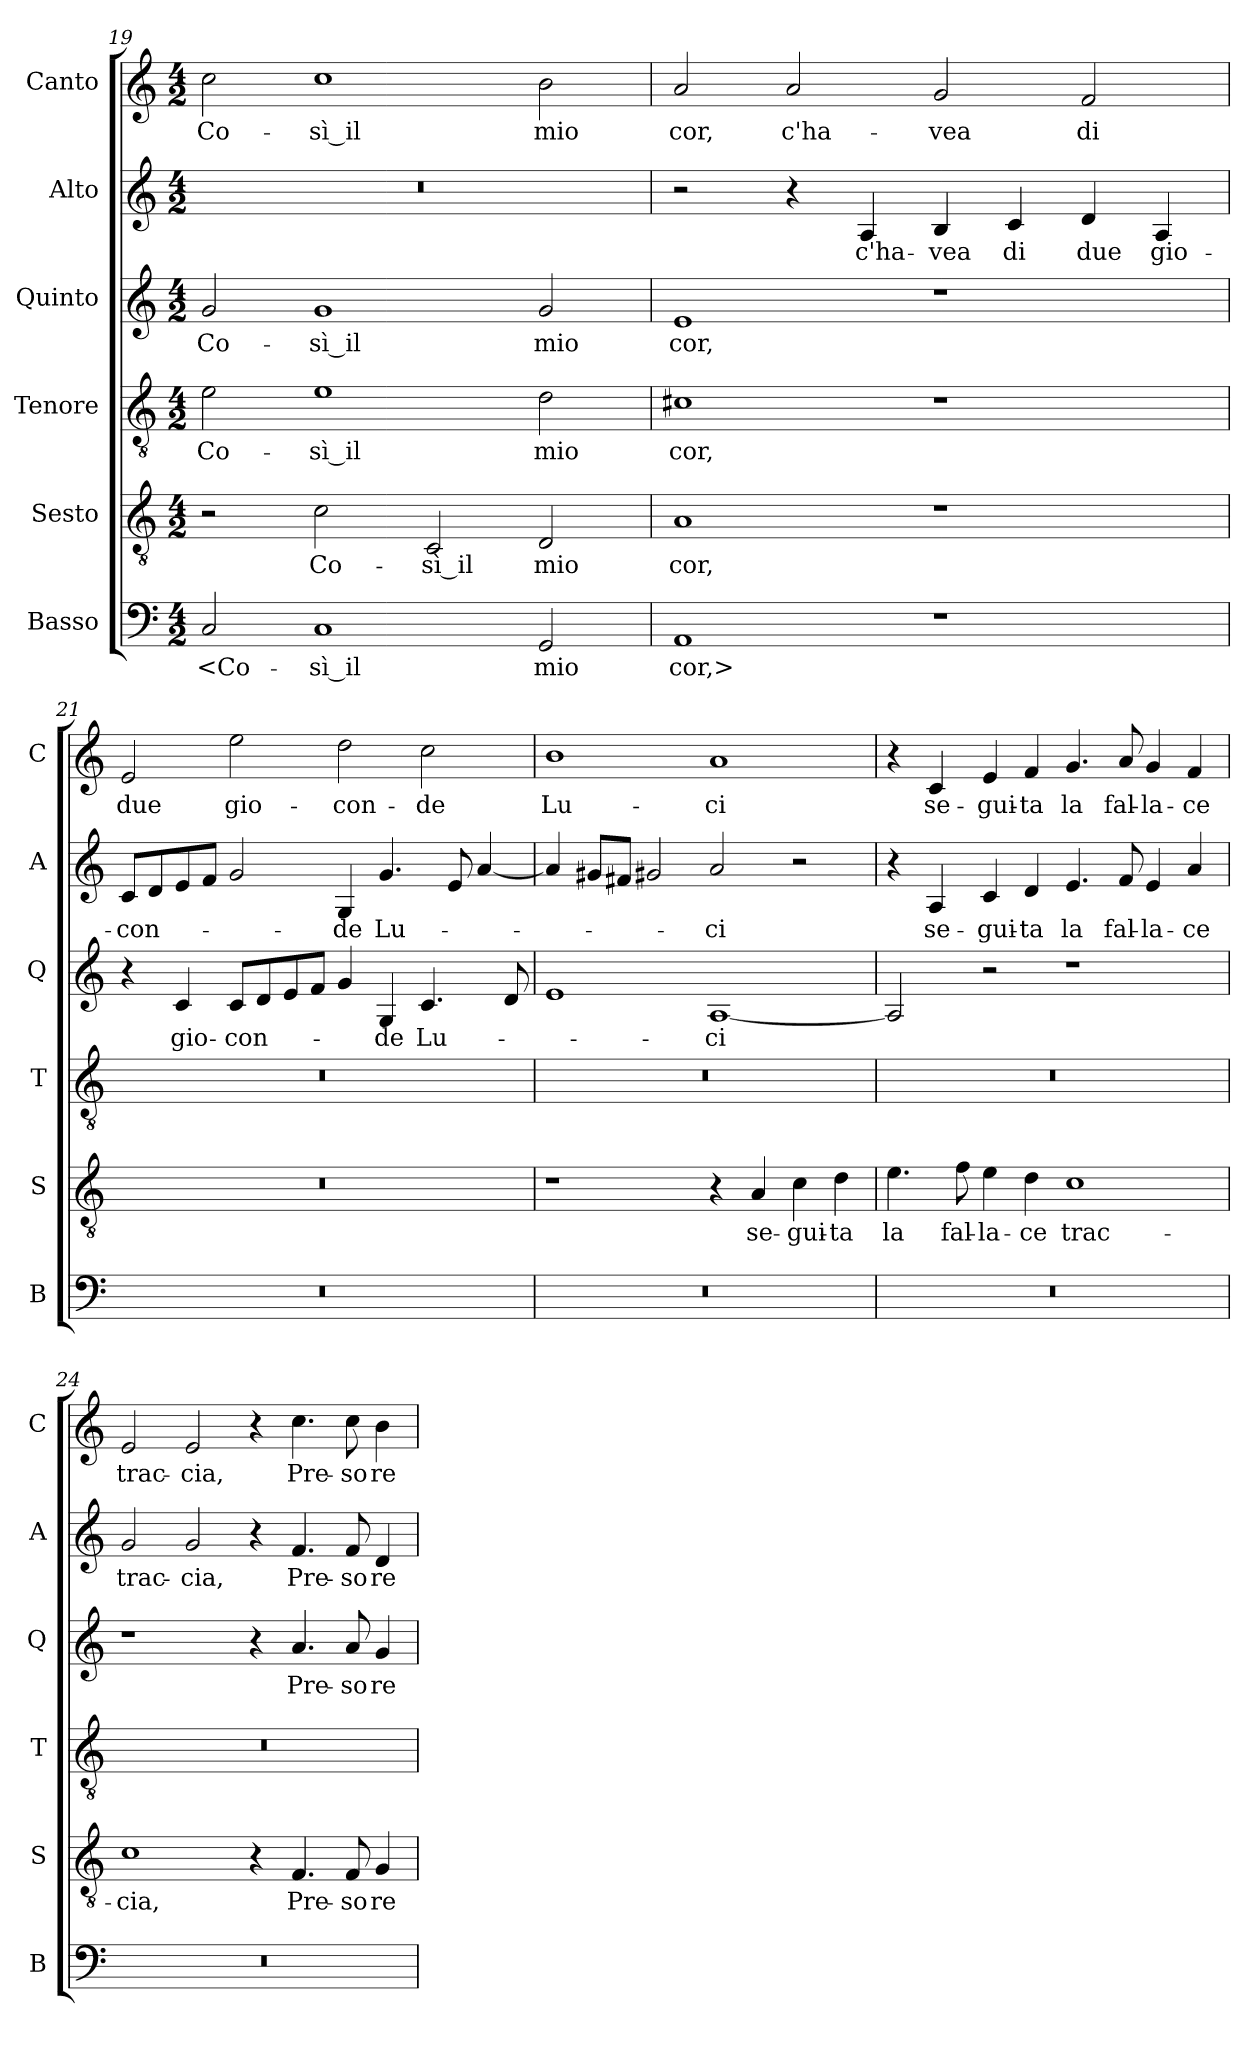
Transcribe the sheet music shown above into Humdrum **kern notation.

**kern	**text	**kern	**text	**kern	**text	**kern	**text	**kern	**text	**kern	**text
*part6	*part6	*part5	*part5	*part4	*part4	*part3	*part3	*part2	*part2	*part1	*part1
*staff6	*staff6	*staff5	*staff5	*staff4	*staff4	*staff3	*staff3	*staff2	*staff2	*staff1	*staff1
*I"Basso	*	*I"Sesto	*	*I"Tenore	*	*I"Quinto	*	*I"Alto	*	*I"Canto	*
*I'B	*	*I'S	*	*I'T	*	*I'Q	*	*I'A	*	*I'C	*
*clefF4	*	*clefGv2	*	*clefGv2	*	*clefG2	*	*clefG2	*	*clefG2	*
*k[]	*	*k[]	*	*k[]	*	*k[]	*	*k[]	*	*k[]	*
*a:	*	*a:	*	*a:	*	*a:	*	*a:	*	*a:	*
*M4/2	*	*M4/2	*	*M4/2	*	*M4/2	*	*M4/2	*	*M4/2	*
=19	=19	=19	=19	=19	=19	=19	=19	=19	=19	=19	=19
2C	<Co-	2r	.	2e	Co-	2g	Co-	0r	.	2cc	Co-
1C	-sì il	2c	Co-	1e	-sì il	1g	-sì il	.	.	1cc	-sì il
.	.	2C	-sì il	.	.	.	.	.	.	.	.
2GG	mio	2D	mio	2d	mio	2g	mio	.	.	2b	mio
=20	=20	=20	=20	=20	=20	=20	=20	=20	=20	=20	=20
1AA	cor,>	1A	cor,	1c#X	cor,	1e	cor,	2r	.	2a	cor,
.	.	.	.	.	.	.	.	4r	.	2a	c'ha-
.	.	.	.	.	.	.	.	4A	c'ha-	.	.
1r	.	1r	.	1r	.	1r	.	4B	-vea	2g	-vea
.	.	.	.	.	.	.	.	4c	di	.	.
.	.	.	.	.	.	.	.	4d	due	2f	di
.	.	.	.	.	.	.	.	4A	gio-	.	.
=21	=21	=21	=21	=21	=21	=21	=21	=21	=21	=21	=21
0r	.	0r	.	0r	.	4r	.	8cL	-con-	2e	due
.	.	.	.	.	.	.	.	8d	.	.	.
.	.	.	.	.	.	4c	gio-	8e	.	.	.
.	.	.	.	.	.	.	.	8fJ	.	.	.
.	.	.	.	.	.	8cL	-con-	2g	.	2ee	gio-
.	.	.	.	.	.	8d	.	.	.	.	.
.	.	.	.	.	.	8e	.	.	.	.	.
.	.	.	.	.	.	8fJ	.	.	.	.	.
.	.	.	.	.	.	4g	.	4G	-de	2dd	-con-
.	.	.	.	.	.	4G	-de	4.g	Lu-	.	.
.	.	.	.	.	.	4.c	Lu-	.	.	2cc	-de
.	.	.	.	.	.	.	.	8e	.	.	.
.	.	.	.	.	.	.	.	[4a	.	.	.
.	.	.	.	.	.	8d	.	.	.	.	.
=22	=22	=22	=22	=22	=22	=22	=22	=22	=22	=22	=22
0r	.	1r	.	0r	.	1e	.	4a]	.	1b	Lu-
.	.	.	.	.	.	.	.	8g#XL	.	.	.
.	.	.	.	.	.	.	.	8f#XJ	.	.	.
.	.	.	.	.	.	.	.	2g#X	.	.	.
.	.	4r	.	.	.	[1A	-ci	2a	-ci	1a	-ci
.	.	4A	se-	.	.	.	.	.	.	.	.
.	.	4c	-gui-	.	.	.	.	2r	.	.	.
.	.	4d	-ta	.	.	.	.	.	.	.	.
=23	=23	=23	=23	=23	=23	=23	=23	=23	=23	=23	=23
0r	.	4.e	la	0r	.	2A]	.	4r	.	4r	.
.	.	.	.	.	.	.	.	4A	se-	4c	se-
.	.	8f	fal-	.	.	.	.	.	.	.	.
.	.	4e	-la-	.	.	2r	.	4c	-gui-	4e	-gui-
.	.	4d	-ce	.	.	.	.	4d	-ta	4f	-ta
.	.	1c	trac-	.	.	1r	.	4.e	la	4.g	la
.	.	.	.	.	.	.	.	8f	fal-	8a	fal-
.	.	.	.	.	.	.	.	4e	-la-	4g	-la-
.	.	.	.	.	.	.	.	4a	-ce	4f	-ce
=24	=24	=24	=24	=24	=24	=24	=24	=24	=24	=24	=24
0r	.	1c	-cia,	0r	.	1r	.	2g	trac-	2e	trac-
.	.	.	.	.	.	.	.	2g	-cia,	2e	-cia,
.	.	4r	.	.	.	4r	.	4r	.	4r	.
.	.	4.F	Pre-	.	.	4.a	Pre-	4.f	Pre-	4.cc	Pre-
.	.	8F	-so	.	.	8a	-so	8f	-so	8cc	-so
.	.	4G	re-	.	.	4g	re-	4d	re-	4b	re-
=	=	=	=	=	=	=	=	=	=	=	=
*-	*-	*-	*-	*-	*-	*-	*-	*-	*-	*-	*-
